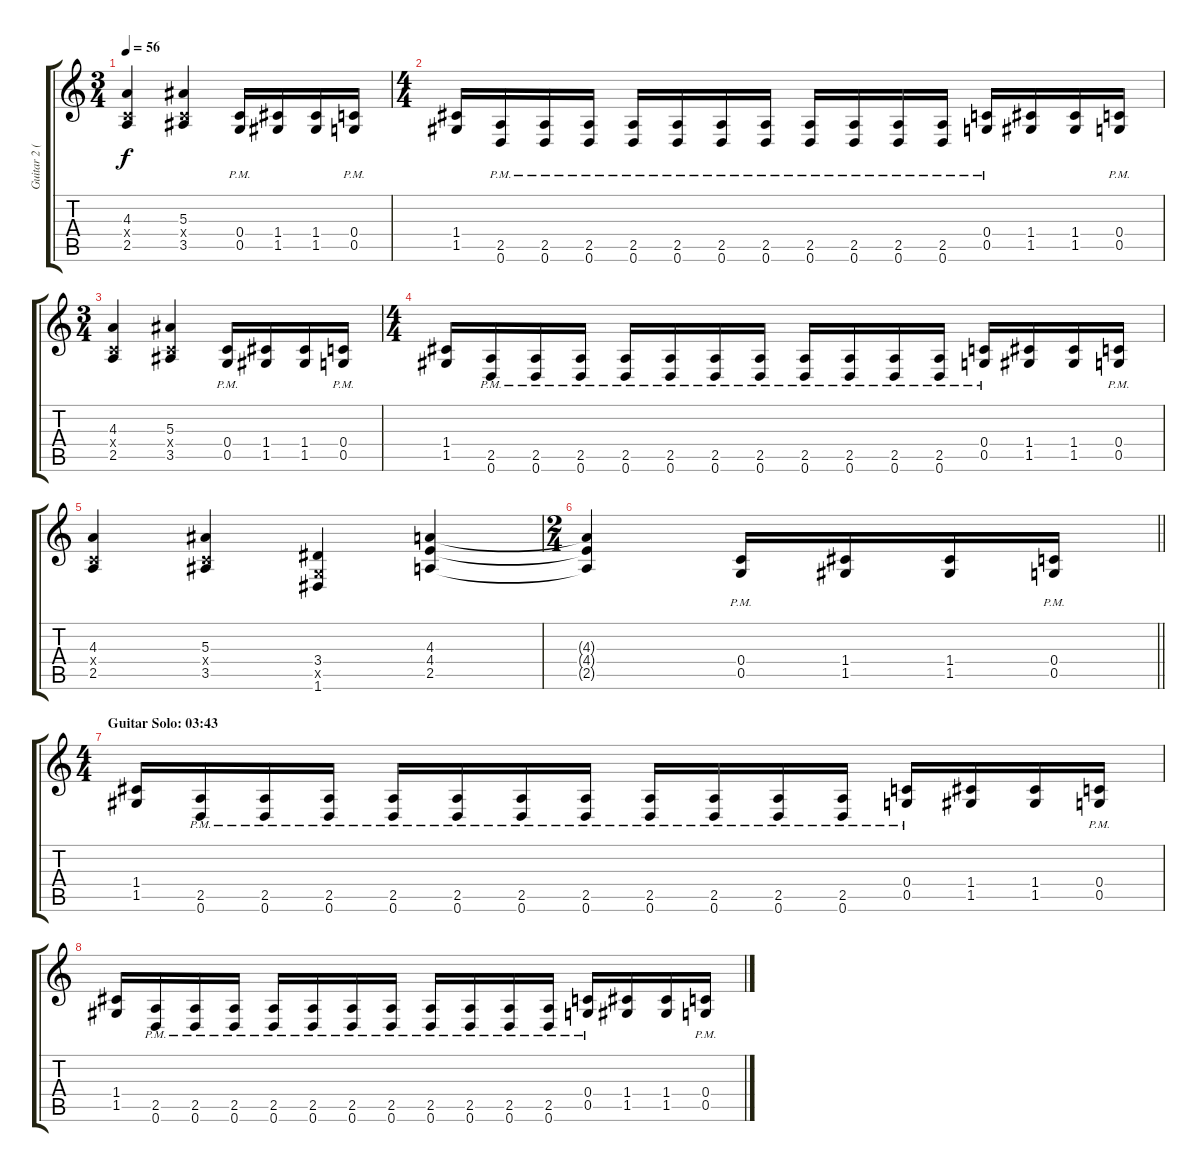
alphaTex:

\track ("Guitar 2 (Distortion)" "Guitar 2 (") {instrument distortionguitar}
\staff {score tabs}
\tuning (D4 A3 F3 C3 G2 D2) {hide}
\ts (3 4)
\tempo 56
\clef g2
\ks c
(4.3 0.4{x} 2.5).4{dy f} (5.3 0.4{x} 3.5).4 (0.4{pm} 0.5{pm}).16 (1.4 1.5).16 (1.4 1.5).16 (0.4{pm} 0.5{pm}).16 |
\ts (4 4)
(1.4 1.5).16 (2.5{pm} 0.6{pm}).16 (2.5{pm} 0.6{pm}).16 (2.5{pm} 0.6{pm}).16 (2.5{pm} 0.6{pm}).16 (2.5{pm} 0.6{pm}).16 (2.5{pm} 0.6{pm}).16 (2.5{pm} 0.6{pm}).16 (2.5{pm} 0.6{pm}).16 (2.5{pm} 0.6{pm}).16 (2.5{pm} 0.6{pm}).16 (2.5{pm} 0.6{pm}).16 (0.4{pm} 0.5{pm}).16 (1.4 1.5).16 (1.4 1.5).16 (0.4{pm} 0.5{pm}).16 |
\ts (3 4)
(4.3 0.4{x} 2.5).4 (5.3 0.4{x} 3.5).4 (0.4{pm} 0.5{pm}).16 (1.4 1.5).16 (1.4 1.5).16 (0.4{pm} 0.5{pm}).16 |
\ts (4 4)
(1.4 1.5).16 (2.5{pm} 0.6{pm}).16 (2.5{pm} 0.6{pm}).16 (2.5{pm} 0.6{pm}).16 (2.5{pm} 0.6{pm}).16 (2.5{pm} 0.6{pm}).16 (2.5{pm} 0.6{pm}).16 (2.5{pm} 0.6{pm}).16 (2.5{pm} 0.6{pm}).16 (2.5{pm} 0.6{pm}).16 (2.5{pm} 0.6{pm}).16 (2.5{pm} 0.6{pm}).16 (0.4{pm} 0.5{pm}).16 (1.4 1.5).16 (1.4 1.5).16 (0.4{pm} 0.5{pm}).16 |
(4.3 0.4{x} 2.5).4 (5.3 0.4{x} 3.5).4 (3.4 0.5{x} 1.6).4 (4.3 4.4 2.5).4 |
\ts (2 4)
\barLineRight lightlight
(4.3{t} 4.4{t} 2.5{t}).4 (0.4{pm} 0.5{pm}).16 (1.4 1.5).16 (1.4 1.5).16 (0.4{pm} 0.5{pm}).16 |
\ts (4 4)
\section ("" "Guitar Solo: 03:43")
(1.4 1.5).16 (2.5{pm} 0.6{pm}).16 (2.5{pm} 0.6{pm}).16 (2.5{pm} 0.6{pm}).16 (2.5{pm} 0.6{pm}).16 (2.5{pm} 0.6{pm}).16 (2.5{pm} 0.6{pm}).16 (2.5{pm} 0.6{pm}).16 (2.5{pm} 0.6{pm}).16 (2.5{pm} 0.6{pm}).16 (2.5{pm} 0.6{pm}).16 (2.5{pm} 0.6{pm}).16 (0.4{pm} 0.5{pm}).16 (1.4 1.5).16 (1.4 1.5).16 (0.4{pm} 0.5{pm}).16 |
(1.4 1.5).16 (2.5{pm} 0.6{pm}).16 (2.5{pm} 0.6{pm}).16 (2.5{pm} 0.6{pm}).16 (2.5{pm} 0.6{pm}).16 (2.5{pm} 0.6{pm}).16 (2.5{pm} 0.6{pm}).16 (2.5{pm} 0.6{pm}).16 (2.5{pm} 0.6{pm}).16 (2.5{pm} 0.6{pm}).16 (2.5{pm} 0.6{pm}).16 (2.5{pm} 0.6{pm}).16 (0.4{pm} 0.5{pm}).16 (1.4 1.5).16 (1.4 1.5).16 (0.4{pm} 0.5{pm}).16
